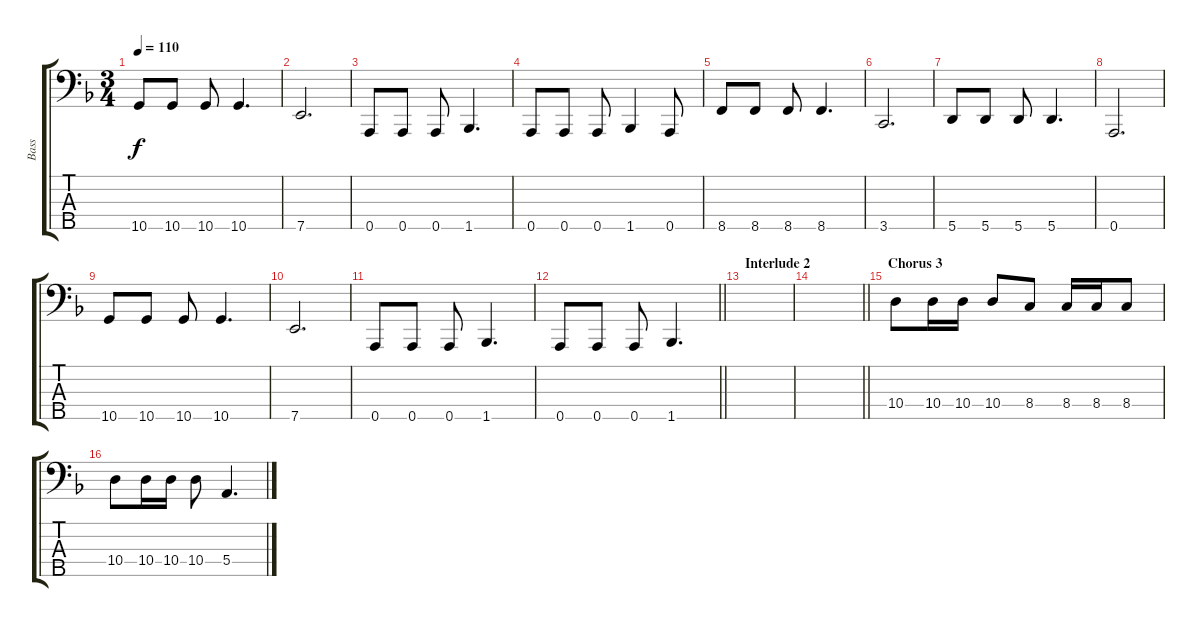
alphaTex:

\track ("Bass" "Bass") {instrument electricbassfinger}
\staff {score tabs}
\tuning (G2 D2 A1 E1 A0) {hide}
\ts (3 4)
\tempo 110
\clef f4
\ks dminor
10.5.8{dy f} 10.5.8 10.5.8 10.5.4{d} |
7.5.2{d} |
0.5.8 0.5.8 0.5.8 1.5.4{d} |
0.5.8 0.5.8 0.5.8 1.5.4 0.5.8 |
8.5.8 8.5.8 8.5.8 8.5.4{d} |
3.5.2{d} |
5.5.8 5.5.8 5.5.8 5.5.4{d} |
0.5.2{d} |
10.5.8 10.5.8 10.5.8 10.5.4{d} |
7.5.2{d} |
0.5.8 0.5.8 0.5.8 1.5.4{d} |
\barLineRight lightlight
0.5.8 0.5.8 0.5.8 1.5.4{d} |
\section ("" "Interlude 2")
|
\barLineRight lightlight
|
\section ("" "Chorus 3")
10.4.8 10.4.16 10.4.16 10.4.8 8.4.8 8.4.16 8.4.16 8.4.8 |
10.4.8 10.4.16 10.4.16 10.4.8 5.4.4{d}
